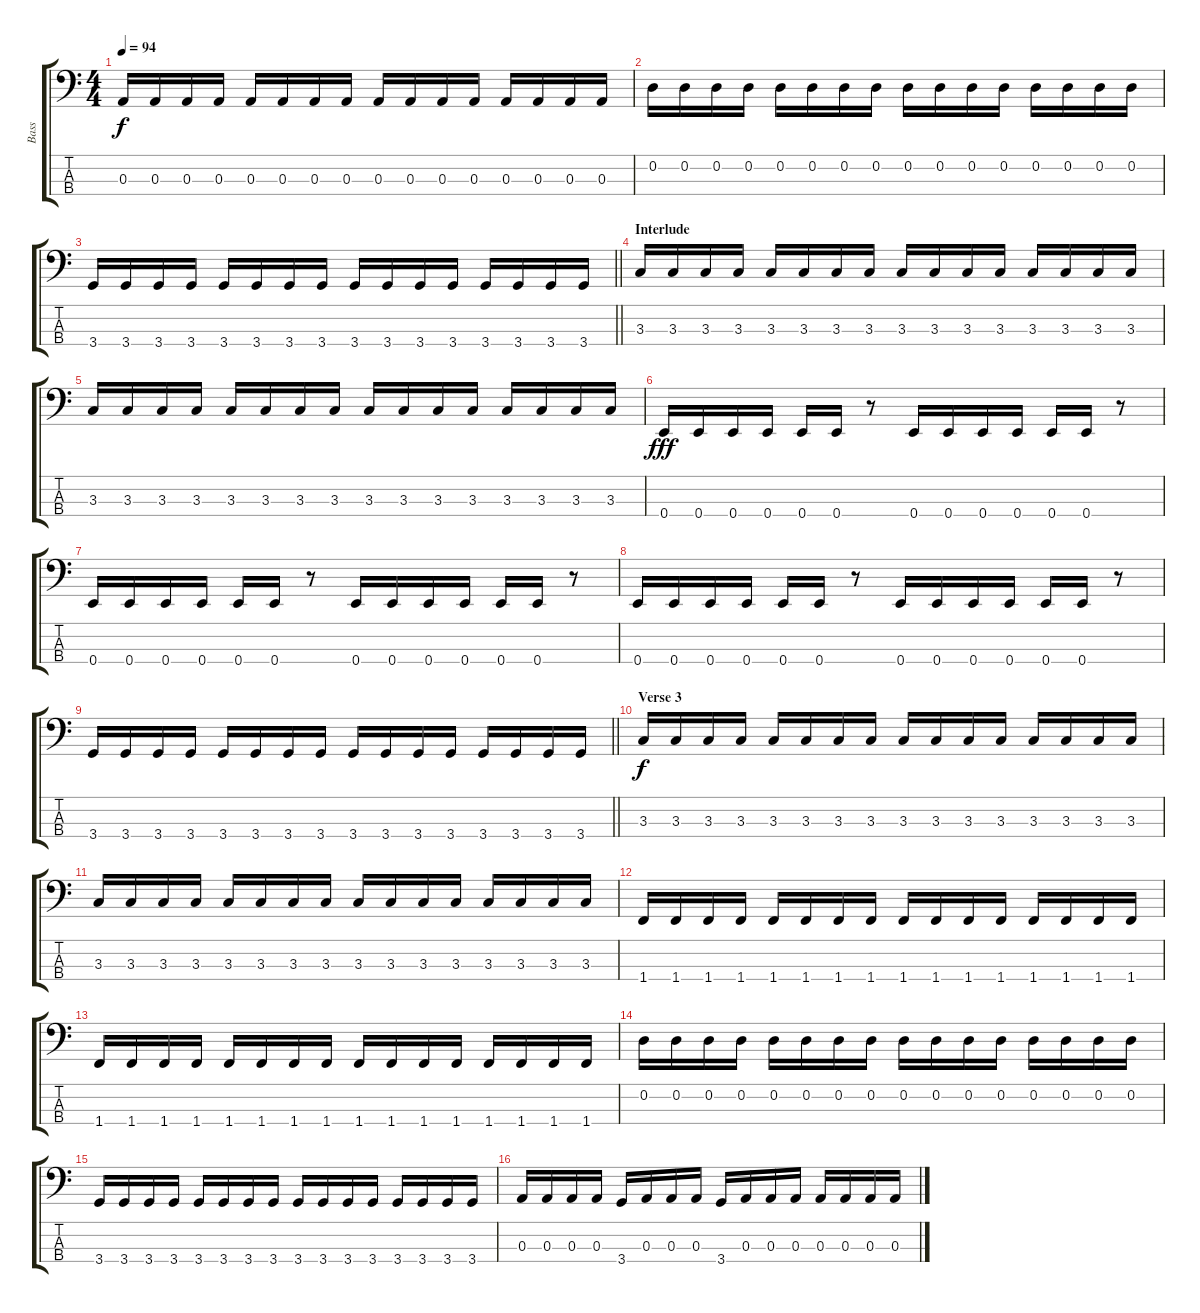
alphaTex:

\track ("Bass" "Bass") {instrument electricbassfinger}
\staff {score tabs}
\tuning (G2 D2 A1 E1) {hide}
\ts (4 4)
\tempo 94
\clef f4
\ks c
0.3.16{dy f} 0.3.16 0.3.16 0.3.16 0.3.16 0.3.16 0.3.16 0.3.16 0.3.16 0.3.16 0.3.16 0.3.16 0.3.16 0.3.16 0.3.16 0.3.16 |
0.2.16 0.2.16 0.2.16 0.2.16 0.2.16 0.2.16 0.2.16 0.2.16 0.2.16 0.2.16 0.2.16 0.2.16 0.2.16 0.2.16 0.2.16 0.2.16 |
\barLineRight lightlight
3.4.16 3.4.16 3.4.16 3.4.16 3.4.16 3.4.16 3.4.16 3.4.16 3.4.16 3.4.16 3.4.16 3.4.16 3.4.16 3.4.16 3.4.16 3.4.16 |
\section ("" "Interlude")
3.3.16 3.3.16 3.3.16 3.3.16 3.3.16 3.3.16 3.3.16 3.3.16 3.3.16 3.3.16 3.3.16 3.3.16 3.3.16 3.3.16 3.3.16 3.3.16 |
3.3.16 3.3.16 3.3.16 3.3.16 3.3.16 3.3.16 3.3.16 3.3.16 3.3.16 3.3.16 3.3.16 3.3.16 3.3.16 3.3.16 3.3.16 3.3.16 |
0.4.16{dy fff} 0.4.16 0.4.16 0.4.16 0.4.16 0.4.16 r.8 0.4.16 0.4.16 0.4.16 0.4.16 0.4.16 0.4.16 r.8 |
0.4.16 0.4.16 0.4.16 0.4.16 0.4.16 0.4.16 r.8 0.4.16 0.4.16 0.4.16 0.4.16 0.4.16 0.4.16 r.8 |
0.4.16 0.4.16 0.4.16 0.4.16 0.4.16 0.4.16 r.8 0.4.16 0.4.16 0.4.16 0.4.16 0.4.16 0.4.16 r.8 |
\barLineRight lightlight
3.4.16 3.4.16 3.4.16 3.4.16 3.4.16 3.4.16 3.4.16 3.4.16 3.4.16 3.4.16 3.4.16 3.4.16 3.4.16 3.4.16 3.4.16 3.4.16 |
\section ("" "Verse 3")
3.3.16{dy f} 3.3.16 3.3.16 3.3.16 3.3.16 3.3.16 3.3.16 3.3.16 3.3.16 3.3.16 3.3.16 3.3.16 3.3.16 3.3.16 3.3.16 3.3.16 |
3.3.16 3.3.16 3.3.16 3.3.16 3.3.16 3.3.16 3.3.16 3.3.16 3.3.16 3.3.16 3.3.16 3.3.16 3.3.16 3.3.16 3.3.16 3.3.16 |
1.4.16 1.4.16 1.4.16 1.4.16 1.4.16 1.4.16 1.4.16 1.4.16 1.4.16 1.4.16 1.4.16 1.4.16 1.4.16 1.4.16 1.4.16 1.4.16 |
1.4.16 1.4.16 1.4.16 1.4.16 1.4.16 1.4.16 1.4.16 1.4.16 1.4.16 1.4.16 1.4.16 1.4.16 1.4.16 1.4.16 1.4.16 1.4.16 |
0.2.16 0.2.16 0.2.16 0.2.16 0.2.16 0.2.16 0.2.16 0.2.16 0.2.16 0.2.16 0.2.16 0.2.16 0.2.16 0.2.16 0.2.16 0.2.16 |
3.4.16 3.4.16 3.4.16 3.4.16 3.4.16 3.4.16 3.4.16 3.4.16 3.4.16 3.4.16 3.4.16 3.4.16 3.4.16 3.4.16 3.4.16 3.4.16 |
0.3.16 0.3.16 0.3.16 0.3.16 3.4.16 0.3.16 0.3.16 0.3.16 3.4.16 0.3.16 0.3.16 0.3.16 0.3.16 0.3.16 0.3.16 0.3.16
